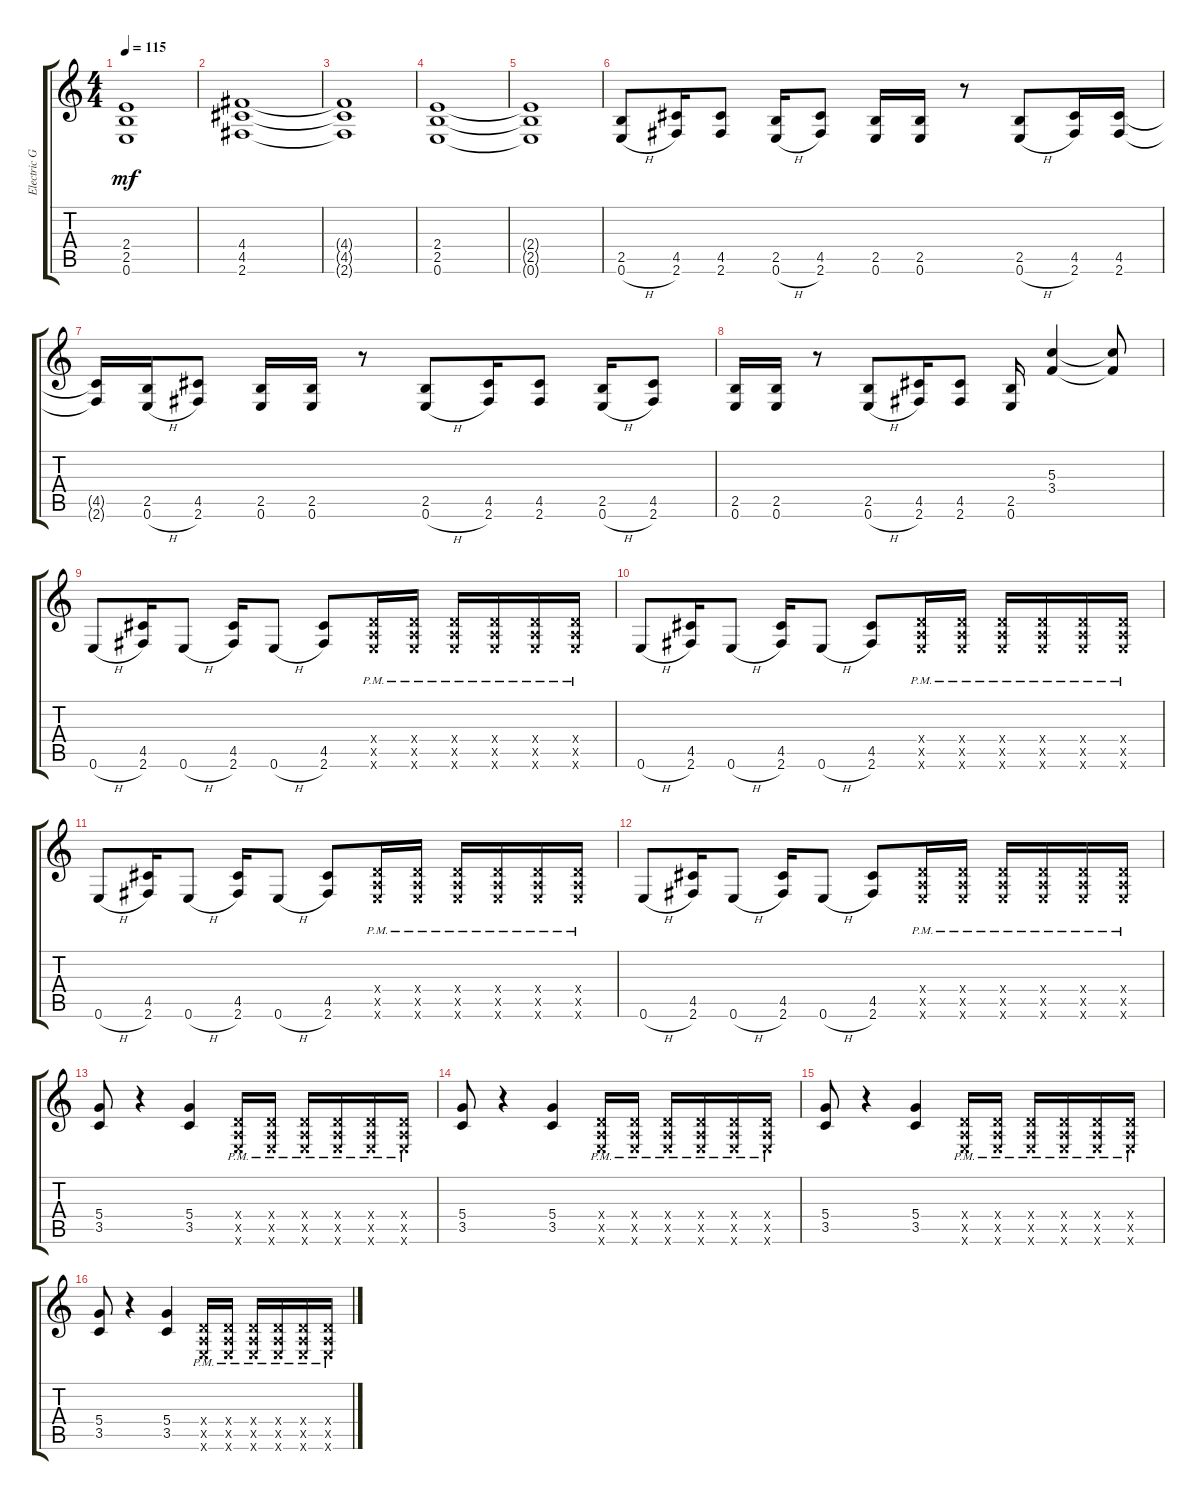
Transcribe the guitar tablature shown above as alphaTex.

\track ("Electric Guitar" "Electric G") {instrument overdrivenguitar}
\staff {score tabs}
\tuning (E4 B3 G3 D3 A2 E2) {hide}
\ts (4 4)
\tempo 115
\clef g2
\ks c
(2.4{t} 2.5{t} 0.6{t}).1{dy mf} |
(4.4 4.5 2.6).1 |
(4.4{t} 4.5{t} 2.6{t}).1 |
(2.4 2.5 0.6).1 |
(2.4{t} 2.5{t} 0.6{t}).1 |
(2.5 0.6{h}).8 (4.5 2.6).16 (4.5 2.6).8 (2.5 0.6{h}).16 (4.5 2.6).8 (2.5 0.6).16 (2.5 0.6).16 r.8 (2.5 0.6{h}).8 (4.5 2.6).16 (4.5 2.6).16 |
(4.5{t} 2.6{t}).16 (2.5 0.6{h}).16 (4.5 2.6).8 (2.5 0.6).16 (2.5 0.6).16 r.8 (2.5 0.6{h}).8 (4.5 2.6).16 (4.5 2.6).8 (2.5 0.6{h}).16 (4.5 2.6).8 |
(2.5 0.6).16 (2.5 0.6).16 r.8 (2.5 0.6{h}).8 (4.5 2.6).16 (4.5 2.6).8 (2.5 0.6).16 (5.3 3.4).4 (5.3{t} 3.4{t}).8 |
0.6{h}.8 (4.5 2.6).16 0.6{h}.8 (4.5 2.6).16 0.6{h}.8 (4.5 2.6).8 (0.4{x} 0.5{pm x} 0.6{pm x}).16 (0.4{x} 0.5{pm x} 0.6{pm x}).16 (0.4{x} 0.5{pm x} 0.6{pm x}).16 (0.4{x} 0.5{pm x} 0.6{pm x}).16 (0.4{x} 0.5{pm x} 0.6{pm x}).16 (0.4{x} 0.5{pm x} 0.6{pm x}).16 |
0.6{h}.8 (4.5 2.6).16 0.6{h}.8 (4.5 2.6).16 0.6{h}.8 (4.5 2.6).8 (0.4{x} 0.5{pm x} 0.6{pm x}).16 (0.4{x} 0.5{pm x} 0.6{pm x}).16 (0.4{x} 0.5{pm x} 0.6{pm x}).16 (0.4{x} 0.5{pm x} 0.6{pm x}).16 (0.4{x} 0.5{pm x} 0.6{pm x}).16 (0.4{x} 0.5{pm x} 0.6{pm x}).16 |
0.6{h}.8 (4.5 2.6).16 0.6{h}.8 (4.5 2.6).16 0.6{h}.8 (4.5 2.6).8 (0.4{x} 0.5{pm x} 0.6{pm x}).16 (0.4{x} 0.5{pm x} 0.6{pm x}).16 (0.4{x} 0.5{pm x} 0.6{pm x}).16 (0.4{x} 0.5{pm x} 0.6{pm x}).16 (0.4{x} 0.5{pm x} 0.6{pm x}).16 (0.4{x} 0.5{pm x} 0.6{pm x}).16 |
0.6{h}.8 (4.5 2.6).16 0.6{h}.8 (4.5 2.6).16 0.6{h}.8 (4.5 2.6).8 (0.4{x} 0.5{pm x} 0.6{pm x}).16 (0.4{x} 0.5{pm x} 0.6{pm x}).16 (0.4{x} 0.5{pm x} 0.6{pm x}).16 (0.4{x} 0.5{pm x} 0.6{pm x}).16 (0.4{x} 0.5{pm x} 0.6{pm x}).16 (0.4{x} 0.5{pm x} 0.6{pm x}).16 |
(5.4 3.5).8 r.4 (5.4 3.5).4 (0.4{x} 0.5{pm x} 0.6{pm x}).16 (0.4{x} 0.5{pm x} 0.6{pm x}).16 (0.4{x} 0.5{pm x} 0.6{pm x}).16 (0.4{x} 0.5{pm x} 0.6{pm x}).16 (0.4{x} 0.5{pm x} 0.6{pm x}).16 (0.4{x} 0.5{pm x} 0.6{pm x}).16 |
(5.4 3.5).8 r.4 (5.4 3.5).4 (0.4{x} 0.5{pm x} 0.6{pm x}).16 (0.4{x} 0.5{pm x} 0.6{pm x}).16 (0.4{x} 0.5{pm x} 0.6{pm x}).16 (0.4{x} 0.5{pm x} 0.6{pm x}).16 (0.4{x} 0.5{pm x} 0.6{pm x}).16 (0.4{x} 0.5{pm x} 0.6{pm x}).16 |
(5.4 3.5).8 r.4 (5.4 3.5).4 (0.4{x} 0.5{pm x} 0.6{pm x}).16 (0.4{x} 0.5{pm x} 0.6{pm x}).16 (0.4{x} 0.5{pm x} 0.6{pm x}).16 (0.4{x} 0.5{pm x} 0.6{pm x}).16 (0.4{x} 0.5{pm x} 0.6{pm x}).16 (0.4{x} 0.5{pm x} 0.6{pm x}).16 |
(5.4 3.5).8 r.4 (5.4 3.5).4 (0.4{x} 0.5{pm x} 0.6{pm x}).16 (0.4{x} 0.5{pm x} 0.6{pm x}).16 (0.4{x} 0.5{pm x} 0.6{pm x}).16 (0.4{x} 0.5{pm x} 0.6{pm x}).16 (0.4{x} 0.5{pm x} 0.6{pm x}).16 (0.4{x} 0.5{pm x} 0.6{pm x}).16
